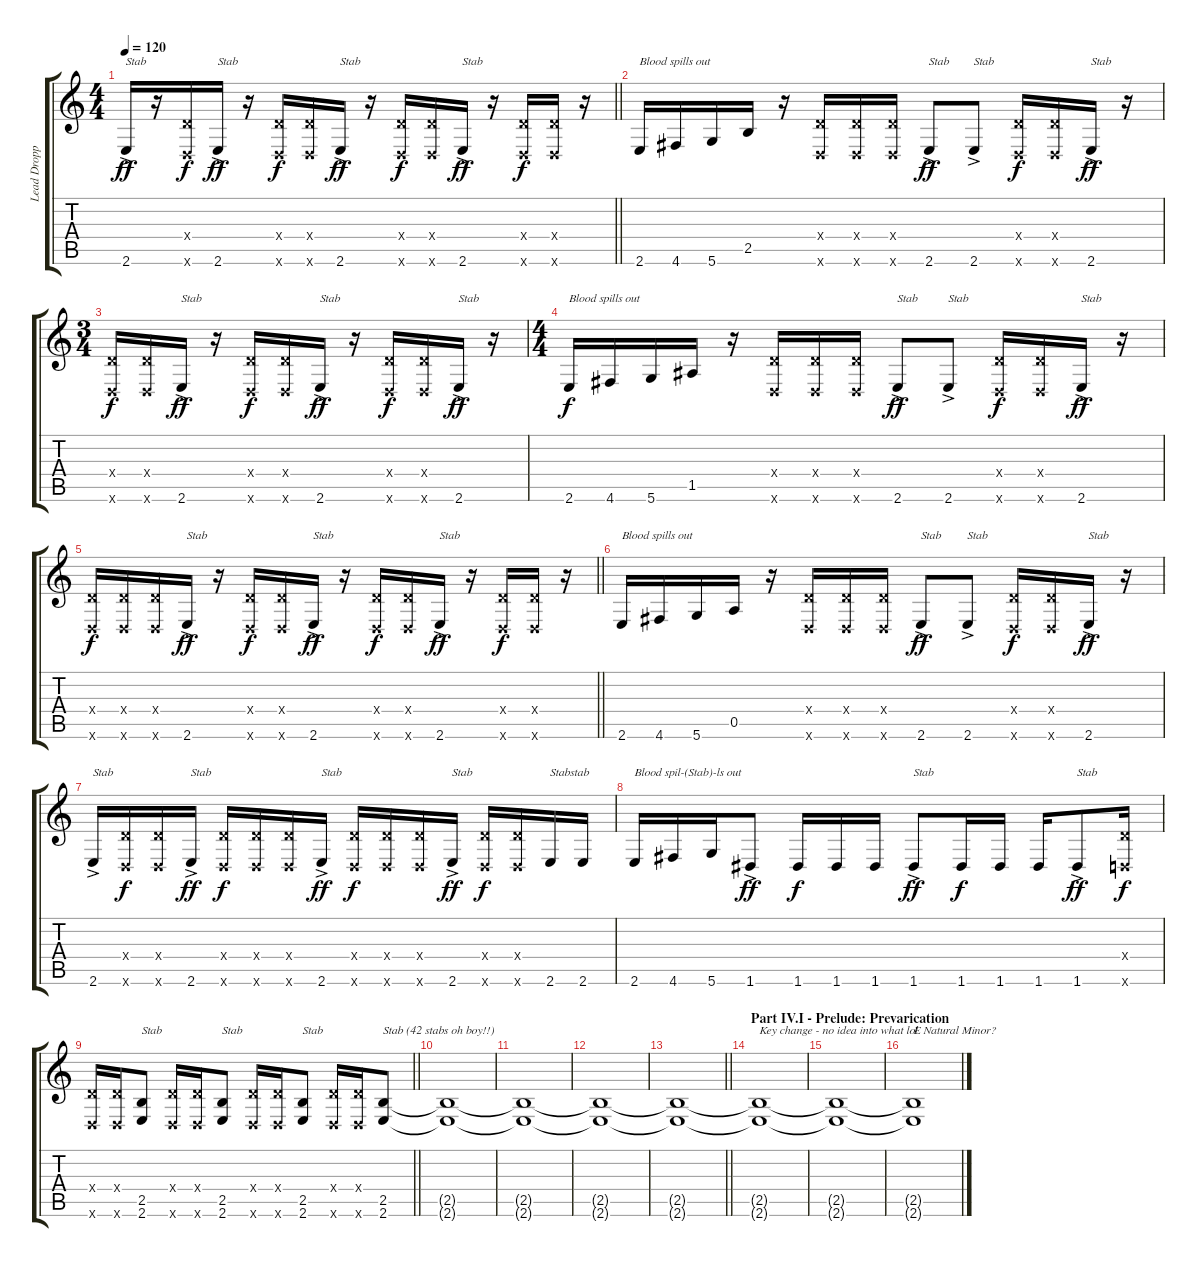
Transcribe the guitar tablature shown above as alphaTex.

\track ("Lead Dropped D " "Lead Dropp") {instrument distortionguitar}
\staff {score tabs}
\tuning (E4 B3 G3 D3 A2 D2) {hide}
\ts (4 4)
\tempo 120
\clef g2
\barLineRight lightlight
\ks c
2.6{ac}.16{txt "Stab" dy ff} r.16 (0.4{x} 0.6{x}).16{dy f} 2.6{ac}.16{txt "Stab" dy ff} r.16 (0.4{x} 0.6{x}).16{dy f} (0.4{x} 0.6{x}).16 2.6{ac}.16{txt "Stab" dy ff} r.16 (0.4{x} 0.6{x}).16{dy f} (0.4{x} 0.6{x}).16 2.6{ac}.16{txt "Stab" dy ff} r.16 (0.4{x} 0.6{x}).16{dy f} (0.4{x} 0.6{x}).16 r.16 |
2.6.16{txt "Blood spills out"} 4.6.16 5.6.16 2.5.16 r.16 (0.4{x} 0.6{x}).16 (0.4{x} 0.6{x}).16 (0.4{x} 0.6{x}).16 2.6{ac}.8{txt "Stab" dy ff} 2.6{ac}.8{txt "Stab"} (0.4{x} 0.6{x}).16{dy f} (0.4{x} 0.6{x}).16 2.6{ac}.16{txt "Stab" dy ff} r.16 |
\ts (3 4)
(0.4{x} 0.6{x}).16{dy f} (0.4{x} 0.6{x}).16 2.6{ac}.16{txt "Stab" dy ff} r.16 (0.4{x} 0.6{x}).16{dy f} (0.4{x} 0.6{x}).16 2.6{ac}.16{txt "Stab" dy ff} r.16 (0.4{x} 0.6{x}).16{dy f} (0.4{x} 0.6{x}).16 2.6{ac}.16{txt "Stab" dy ff} r.16 |
\ts (4 4)
2.6.16{txt "Blood spills out" dy f} 4.6.16 5.6.16 1.5.16 r.16 (0.4{x} 0.6{x}).16 (0.4{x} 0.6{x}).16 (0.4{x} 0.6{x}).16 2.6{ac}.8{txt "Stab" dy ff} 2.6{ac}.8{txt "Stab"} (0.4{x} 0.6{x}).16{dy f} (0.4{x} 0.6{x}).16 2.6{ac}.16{txt "Stab" dy ff} r.16 |
\barLineRight lightlight
(0.4{x} 0.6{x}).16{dy f} (0.4{x} 0.6{x}).16 (0.4{x} 0.6{x}).16 2.6{ac}.16{txt "Stab" dy ff} r.16 (0.4{x} 0.6{x}).16{dy f} (0.4{x} 0.6{x}).16 2.6{ac}.16{txt "Stab" dy ff} r.16 (0.4{x} 0.6{x}).16{dy f} (0.4{x} 0.6{x}).16 2.6{ac}.16{txt "Stab" dy ff} r.16 (0.4{x} 0.6{x}).16{dy f} (0.4{x} 0.6{x}).16 r.16 |
2.6.16{txt "Blood spills out"} 4.6.16 5.6.16 0.5.16 r.16 (0.4{x} 0.6{x}).16 (0.4{x} 0.6{x}).16 (0.4{x} 0.6{x}).16 2.6{ac}.8{txt "Stab" dy ff} 2.6{ac}.8{txt "Stab"} (0.4{x} 0.6{x}).16{dy f} (0.4{x} 0.6{x}).16 2.6{ac}.16{txt "Stab" dy ff} r.16 |
2.6{ac}.16{txt "Stab"} (0.4{x} 0.6{x}).16{dy f} (0.4{x} 0.6{x}).16 2.6{ac}.16{txt "Stab" dy ff} (0.4{x} 0.6{x}).16{dy f} (0.4{x} 0.6{x}).16 (0.4{x} 0.6{x}).16 2.6{ac}.16{txt "Stab" dy ff} (0.4{x} 0.6{x}).16{dy f} (0.4{x} 0.6{x}).16 (0.4{x} 0.6{x}).16 2.6{ac}.16{txt "Stab" dy ff} (0.4{x} 0.6{x}).16{dy f} (0.4{x} 0.6{x}).16 2.6.16{txt "Stabstab"} 2.6.16 |
2.6.16{txt "Blood spil-(Stab)-ls out"} 4.6.16 5.6.16 1.6{ac}.8{dy ff} 1.6.16{dy f} 1.6.16 1.6.16 1.6{ac}.8{txt "Stab" dy ff} 1.6.16{dy f} 1.6.16 1.6.16 1.6{ac}.8{txt "Stab" dy ff} (0.4{x} 0.6{x}).16{dy f} |
\barLineRight lightlight
(0.4{x} 0.6{x}).16 (0.4{x} 0.6{x}).16 (2.5 2.6).8{txt "Stab"} (0.4{x} 0.6{x}).16 (0.4{x} 0.6{x}).16 (2.5 2.6).8{txt "Stab"} (0.4{x} 0.6{x}).16 (0.4{x} 0.6{x}).16 (2.5 2.6).8{txt "Stab"} (0.4{x} 0.6{x}).16 (0.4{x} 0.6{x}).16 (2.5 2.6).8{txt "Stab (42 stabs oh boy!!)"} |
\section ("" "")
(2.5{t} 2.6{t}).1 |
(2.5{t} 2.6{t}).1 |
(2.5{t} 2.6{t}).1{volume 0} |
\barLineRight lightlight
(2.5{t} 2.6{t}).1 |
\section ("" "Part IV.I - Prelude: Prevarication")
(2.5{t} 2.6{t}).1{txt "Key change - no idea into what lol"} |
(2.5{t} 2.6{t}).1 |
(2.5{t} 2.6{t}).1{txt "E Natural Minor?"}
